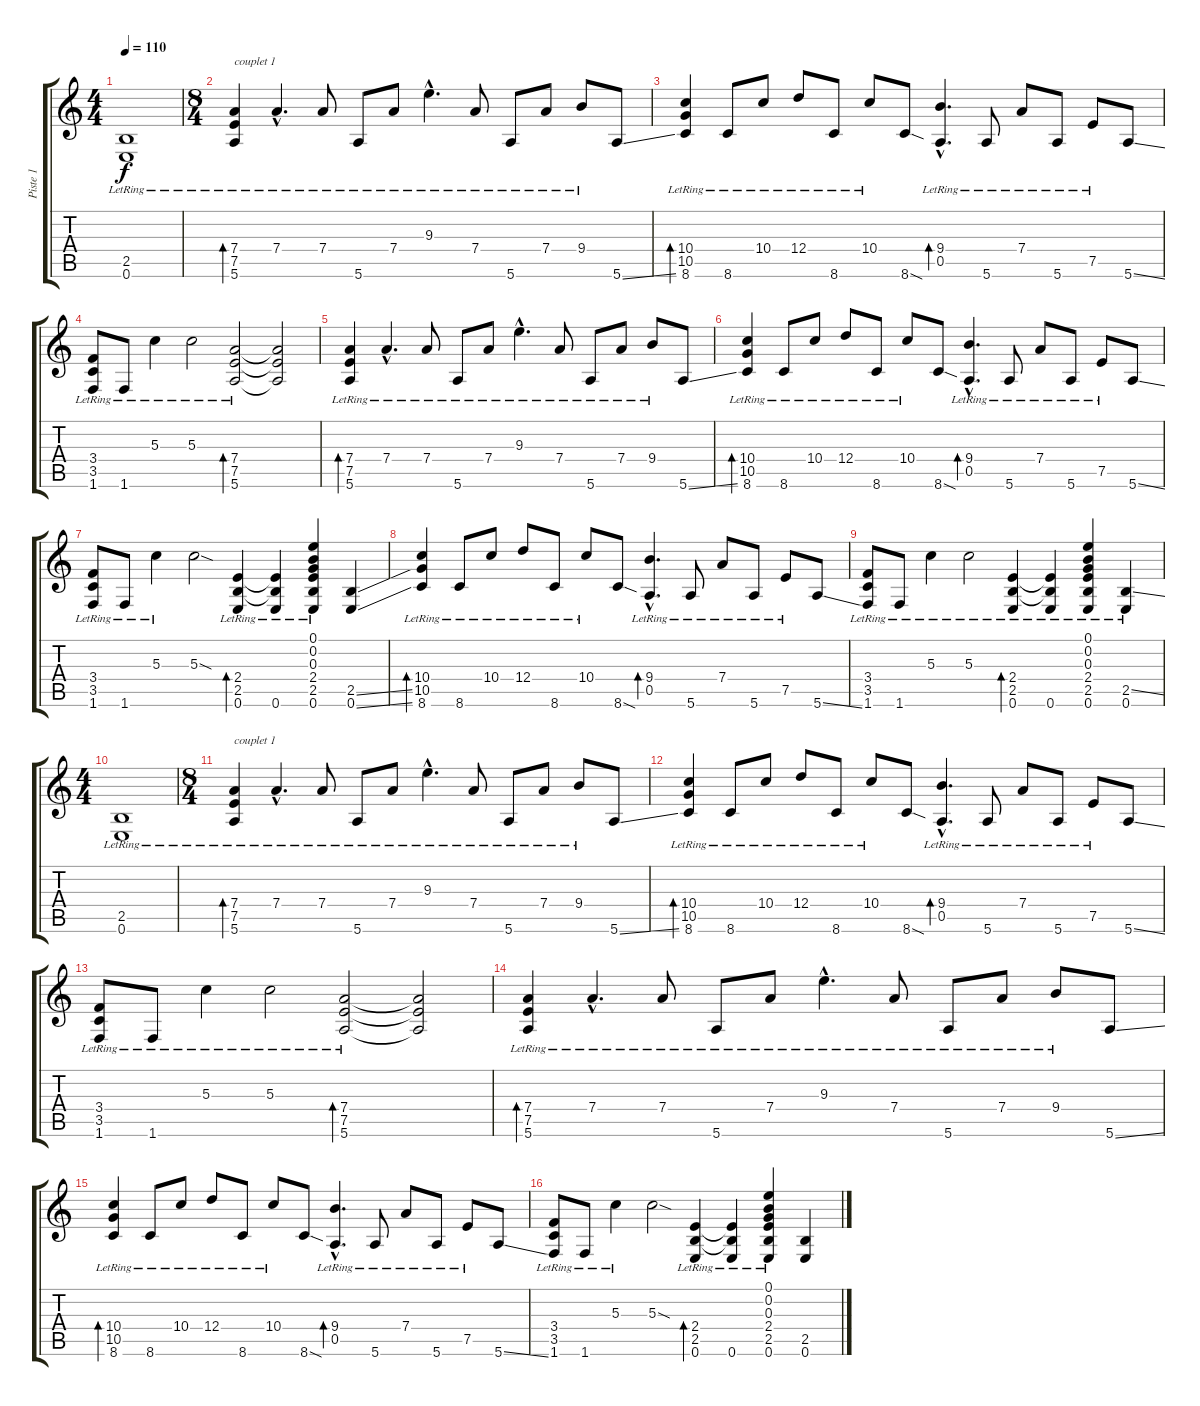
\track ("Piste 1" "Piste 1") {instrument acousticguitarsteel}
\staff {score tabs}
\tuning (E4 B3 G3 D3 A2 E2) {hide}
\ts (4 4)
\tempo 110
\clef g2
\ks c
(2.5{lr} 0.6{lr}).1{dy f} |
\ts (8 4)
(7.4{lr} 7.5{lr} 5.6{lr}).4{bd 240 txt "couplet 1"} 7.4{hac lr}.4{d} 7.4{lr}.8 5.6{lr}.8 7.4{lr}.8 9.3{hac lr}.4{d} 7.4{lr}.8 5.6{lr}.8 7.4{lr}.8 9.4{lr}.8 5.6{ss}.8 |
(10.4{lr} 10.5{lr} 8.6{lr}).4{bd 240} 8.6{lr}.8 10.4{lr}.8 12.4{lr}.8 8.6{lr}.8 10.4{lr}.8 8.6{sod}.8 (9.4{hac lr} 0.5{hac lr}).4{d bd 240} 5.6{lr}.8 7.4{lr}.8 5.6{lr}.8 7.5{lr}.8 5.6{ss}.8 |
(3.4{lr} 3.5{lr} 1.6{lr}).8 1.6{lr}.8 5.3{lr}.4 5.3{lr}.2 (7.4{lr} 7.5{lr} 5.6{lr}).2{bd 240} (7.4{t} 7.5{t} 5.6{t}).2 |
(7.4{lr} 7.5{lr} 5.6{lr}).4{bd 240} 7.4{hac lr}.4{d} 7.4{lr}.8 5.6{lr}.8 7.4{lr}.8 9.3{hac lr}.4{d} 7.4{lr}.8 5.6{lr}.8 7.4{lr}.8 9.4{lr}.8 5.6{ss}.8 |
(10.4{lr} 10.5{lr} 8.6{lr}).4{bd 240} 8.6{lr}.8 10.4{lr}.8 12.4{lr}.8 8.6{lr}.8 10.4{lr}.8 8.6{sod}.8 (9.4{hac lr} 0.5{hac lr}).4{d bd 240} 5.6{lr}.8 7.4{lr}.8 5.6{lr}.8 7.5{lr}.8 5.6{ss}.8 |
(3.4{lr} 3.5{lr} 1.6{lr}).8 1.6{lr}.8 5.3{lr}.4 5.3{sod}.2 (2.4{lr} 2.5{lr} 0.6{lr}).4{bd 240} (2.4{t} 2.5{t} 0.6{lr}).4 (0.1{lr} 0.2{lr} 0.3{lr} 2.4{lr} 2.5{lr} 0.6{lr}).4 (2.5{ss} 0.6{ss}).4 |
(10.4{lr} 10.5{lr} 8.6{lr}).4{bd 240} 8.6{lr}.8 10.4{lr}.8 12.4{lr}.8 8.6{lr}.8 10.4{lr}.8 8.6{sod}.8 (9.4{hac lr} 0.5{hac lr}).4{d bd 240} 5.6{lr}.8 7.4{lr}.8 5.6{lr}.8 7.5{lr}.8 5.6{ss}.8 |
(3.4{lr} 3.5{lr} 1.6{lr}).8 1.6{lr}.8 5.3{lr}.4 5.3{lr}.2 (2.4{lr} 2.5{lr} 0.6{lr}).4{bd 240} (2.4{t} 2.5{t} 0.6{lr}).4 (0.1{lr} 0.2{lr} 0.3{lr} 2.4{lr} 2.5{lr} 0.6{lr}).4 (2.5{ss} 0.6{lr}).4 |
\ts (4 4)
(2.5{lr} 0.6{lr}).1 |
\ts (8 4)
(7.4{lr} 7.5{lr} 5.6{lr}).4{bd 240 txt "couplet 1"} 7.4{hac lr}.4{d} 7.4{lr}.8 5.6{lr}.8 7.4{lr}.8 9.3{hac lr}.4{d} 7.4{lr}.8 5.6{lr}.8 7.4{lr}.8 9.4{lr}.8 5.6{ss}.8 |
(10.4{lr} 10.5{lr} 8.6{lr}).4{bd 240} 8.6{lr}.8 10.4{lr}.8 12.4{lr}.8 8.6{lr}.8 10.4{lr}.8 8.6{sod}.8 (9.4{hac lr} 0.5{hac lr}).4{d bd 240} 5.6{lr}.8 7.4{lr}.8 5.6{lr}.8 7.5{lr}.8 5.6{ss}.8 |
(3.4{lr} 3.5{lr} 1.6{lr}).8 1.6{lr}.8 5.3{lr}.4 5.3{lr}.2 (7.4{lr} 7.5{lr} 5.6{lr}).2{bd 240} (7.4{t} 7.5{t} 5.6{t}).2 |
(7.4{lr} 7.5{lr} 5.6{lr}).4{bd 240} 7.4{hac lr}.4{d} 7.4{lr}.8 5.6{lr}.8 7.4{lr}.8 9.3{hac lr}.4{d} 7.4{lr}.8 5.6{lr}.8 7.4{lr}.8 9.4{lr}.8 5.6{ss}.8 |
(10.4{lr} 10.5{lr} 8.6{lr}).4{bd 240} 8.6{lr}.8 10.4{lr}.8 12.4{lr}.8 8.6{lr}.8 10.4{lr}.8 8.6{sod}.8 (9.4{hac lr} 0.5{hac lr}).4{d bd 240} 5.6{lr}.8 7.4{lr}.8 5.6{lr}.8 7.5{lr}.8 5.6{ss}.8 |
(3.4{lr} 3.5{lr} 1.6{lr}).8 1.6{lr}.8 5.3{lr}.4 5.3{sod}.2 (2.4{lr} 2.5{lr} 0.6{lr}).4{bd 240} (2.4{t} 2.5{t} 0.6{lr}).4 (0.1{lr} 0.2{lr} 0.3{lr} 2.4{lr} 2.5{lr} 0.6{lr}).4 (2.5{ss} 0.6{ss}).4
